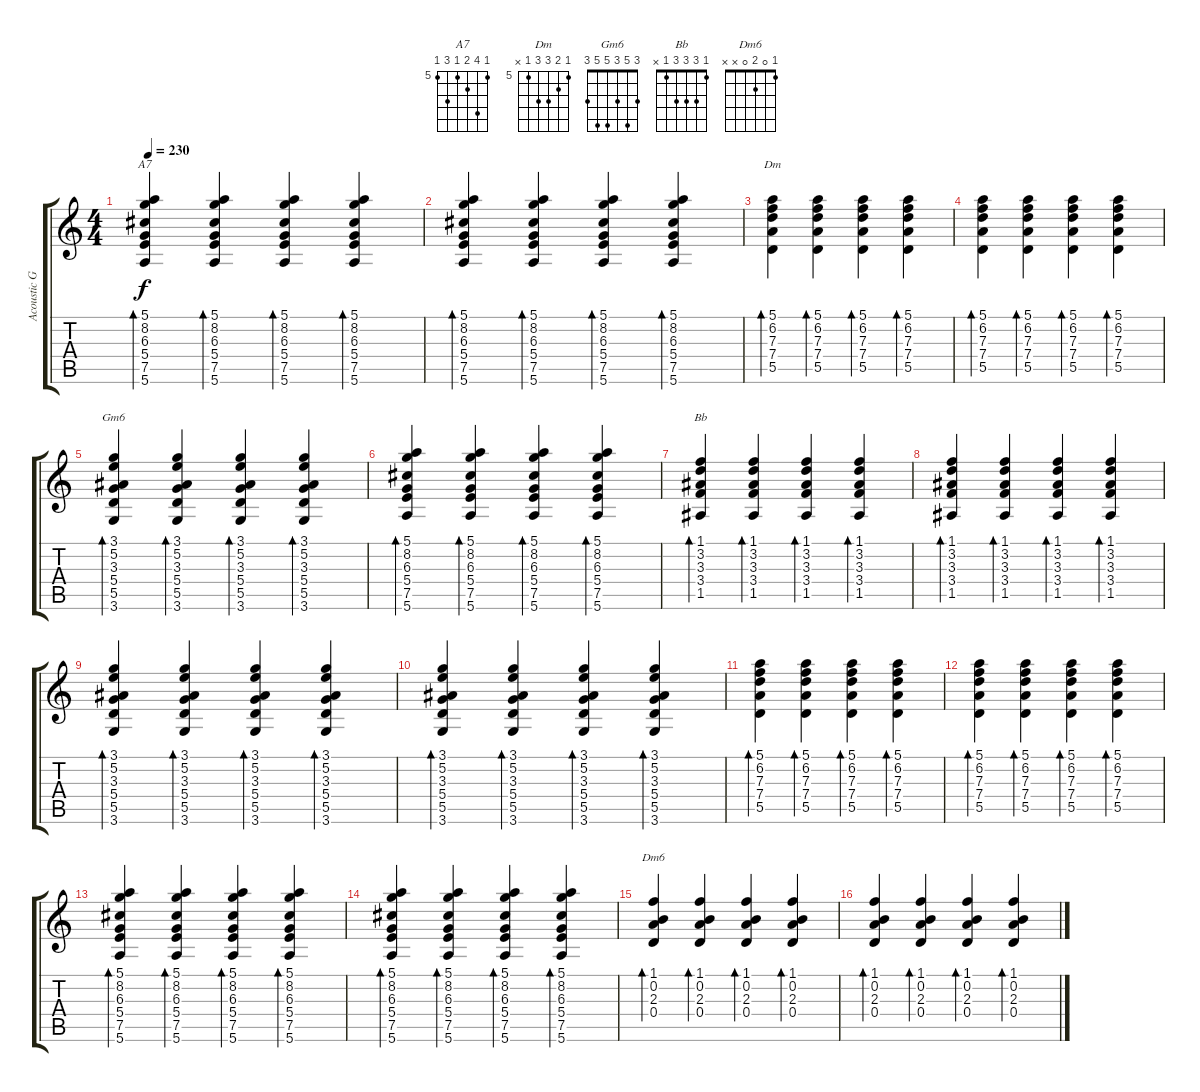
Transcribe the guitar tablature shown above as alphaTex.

\track ("Acoustic Guitar" "Acoustic G") {instrument acousticguitarnylon}
\staff {score tabs}
\tuning (E4 B3 G3 D3 A2 E2) {hide}
\chord ("A7" 5 8 6 5 7 5) {firstfret 5}
\chord ("Dm" 5 6 7 7 5 x) {firstfret 5}
\chord ("Gm6" 3 5 3 5 5 3)
\chord ("Bb" 1 3 3 3 1 x)
\chord ("Dm6" 1 0 2 0 x x)
\ts (4 4)
\tempo 230
\clef g2
\ks c
(5.1 8.2 6.3 5.4 7.5 5.6).4{bd 120 ch "A7" dy f} (5.1 8.2 6.3 5.4 7.5 5.6).4{bd 120} (5.1 8.2 6.3 5.4 7.5 5.6).4{bd 120} (5.1 8.2 6.3 5.4 7.5 5.6).4{bd 120} |
(5.1 8.2 6.3 5.4 7.5 5.6).4{bd 120} (5.1 8.2 6.3 5.4 7.5 5.6).4{bd 120} (5.1 8.2 6.3 5.4 7.5 5.6).4{bd 120} (5.1 8.2 6.3 5.4 7.5 5.6).4{bd 120} |
(5.1 6.2 7.3 7.4 5.5).4{bd 120 ch "Dm"} (5.1 6.2 7.3 7.4 5.5).4{bd 120} (5.1 6.2 7.3 7.4 5.5).4{bd 120} (5.1 6.2 7.3 7.4 5.5).4{bd 120} |
(5.1 6.2 7.3 7.4 5.5).4{bd 120} (5.1 6.2 7.3 7.4 5.5).4{bd 120} (5.1 6.2 7.3 7.4 5.5).4{bd 120} (5.1 6.2 7.3 7.4 5.5).4{bd 120} |
(3.1 5.2 3.3 5.4 5.5 3.6).4{bd 120 ch "Gm6"} (3.1 5.2 3.3 5.4 5.5 3.6).4{bd 120} (3.1 5.2 3.3 5.4 5.5 3.6).4{bd 120} (3.1 5.2 3.3 5.4 5.5 3.6).4{bd 120} |
(5.1 8.2 6.3 5.4 7.5 5.6).4{bd 120} (5.1 8.2 6.3 5.4 7.5 5.6).4{bd 120} (5.1 8.2 6.3 5.4 7.5 5.6).4{bd 120} (5.1 8.2 6.3 5.4 7.5 5.6).4{bd 120} |
(1.1 3.2 3.3 3.4 1.5).4{bd 120 ch "Bb"} (1.1 3.2 3.3 3.4 1.5).4{bd 120} (1.1 3.2 3.3 3.4 1.5).4{bd 120} (1.1 3.2 3.3 3.4 1.5).4{bd 120} |
(1.1 3.2 3.3 3.4 1.5).4{bd 120} (1.1 3.2 3.3 3.4 1.5).4{bd 120} (1.1 3.2 3.3 3.4 1.5).4{bd 120} (1.1 3.2 3.3 3.4 1.5).4{bd 120} |
(3.1 5.2 3.3 5.4 5.5 3.6).4{bd 120} (3.1 5.2 3.3 5.4 5.5 3.6).4{bd 120} (3.1 5.2 3.3 5.4 5.5 3.6).4{bd 120} (3.1 5.2 3.3 5.4 5.5 3.6).4{bd 120} |
(3.1 5.2 3.3 5.4 5.5 3.6).4{bd 120} (3.1 5.2 3.3 5.4 5.5 3.6).4{bd 120} (3.1 5.2 3.3 5.4 5.5 3.6).4{bd 120} (3.1 5.2 3.3 5.4 5.5 3.6).4{bd 120} |
(5.1 6.2 7.3 7.4 5.5).4{bd 120} (5.1 6.2 7.3 7.4 5.5).4{bd 120} (5.1 6.2 7.3 7.4 5.5).4{bd 120} (5.1 6.2 7.3 7.4 5.5).4{bd 120} |
(5.1 6.2 7.3 7.4 5.5).4{bd 120} (5.1 6.2 7.3 7.4 5.5).4{bd 120} (5.1 6.2 7.3 7.4 5.5).4{bd 120} (5.1 6.2 7.3 7.4 5.5).4{bd 120} |
(5.1 8.2 6.3 5.4 7.5 5.6).4{bd 120} (5.1 8.2 6.3 5.4 7.5 5.6).4{bd 120} (5.1 8.2 6.3 5.4 7.5 5.6).4{bd 120} (5.1 8.2 6.3 5.4 7.5 5.6).4{bd 120} |
(5.1 8.2 6.3 5.4 7.5 5.6).4{bd 120} (5.1 8.2 6.3 5.4 7.5 5.6).4{bd 120} (5.1 8.2 6.3 5.4 7.5 5.6).4{bd 120} (5.1 8.2 6.3 5.4 7.5 5.6).4{bd 120} |
(1.1 0.2 2.3 0.4).4{bd 120 ch "Dm6"} (1.1 0.2 2.3 0.4).4{bd 120} (1.1 0.2 2.3 0.4).4{bd 120} (1.1 0.2 2.3 0.4).4{bd 120} |
(1.1 0.2 2.3 0.4).4{bd 120} (1.1 0.2 2.3 0.4).4{bd 120} (1.1 0.2 2.3 0.4).4{bd 120} (1.1 0.2 2.3 0.4).4{bd 120}
